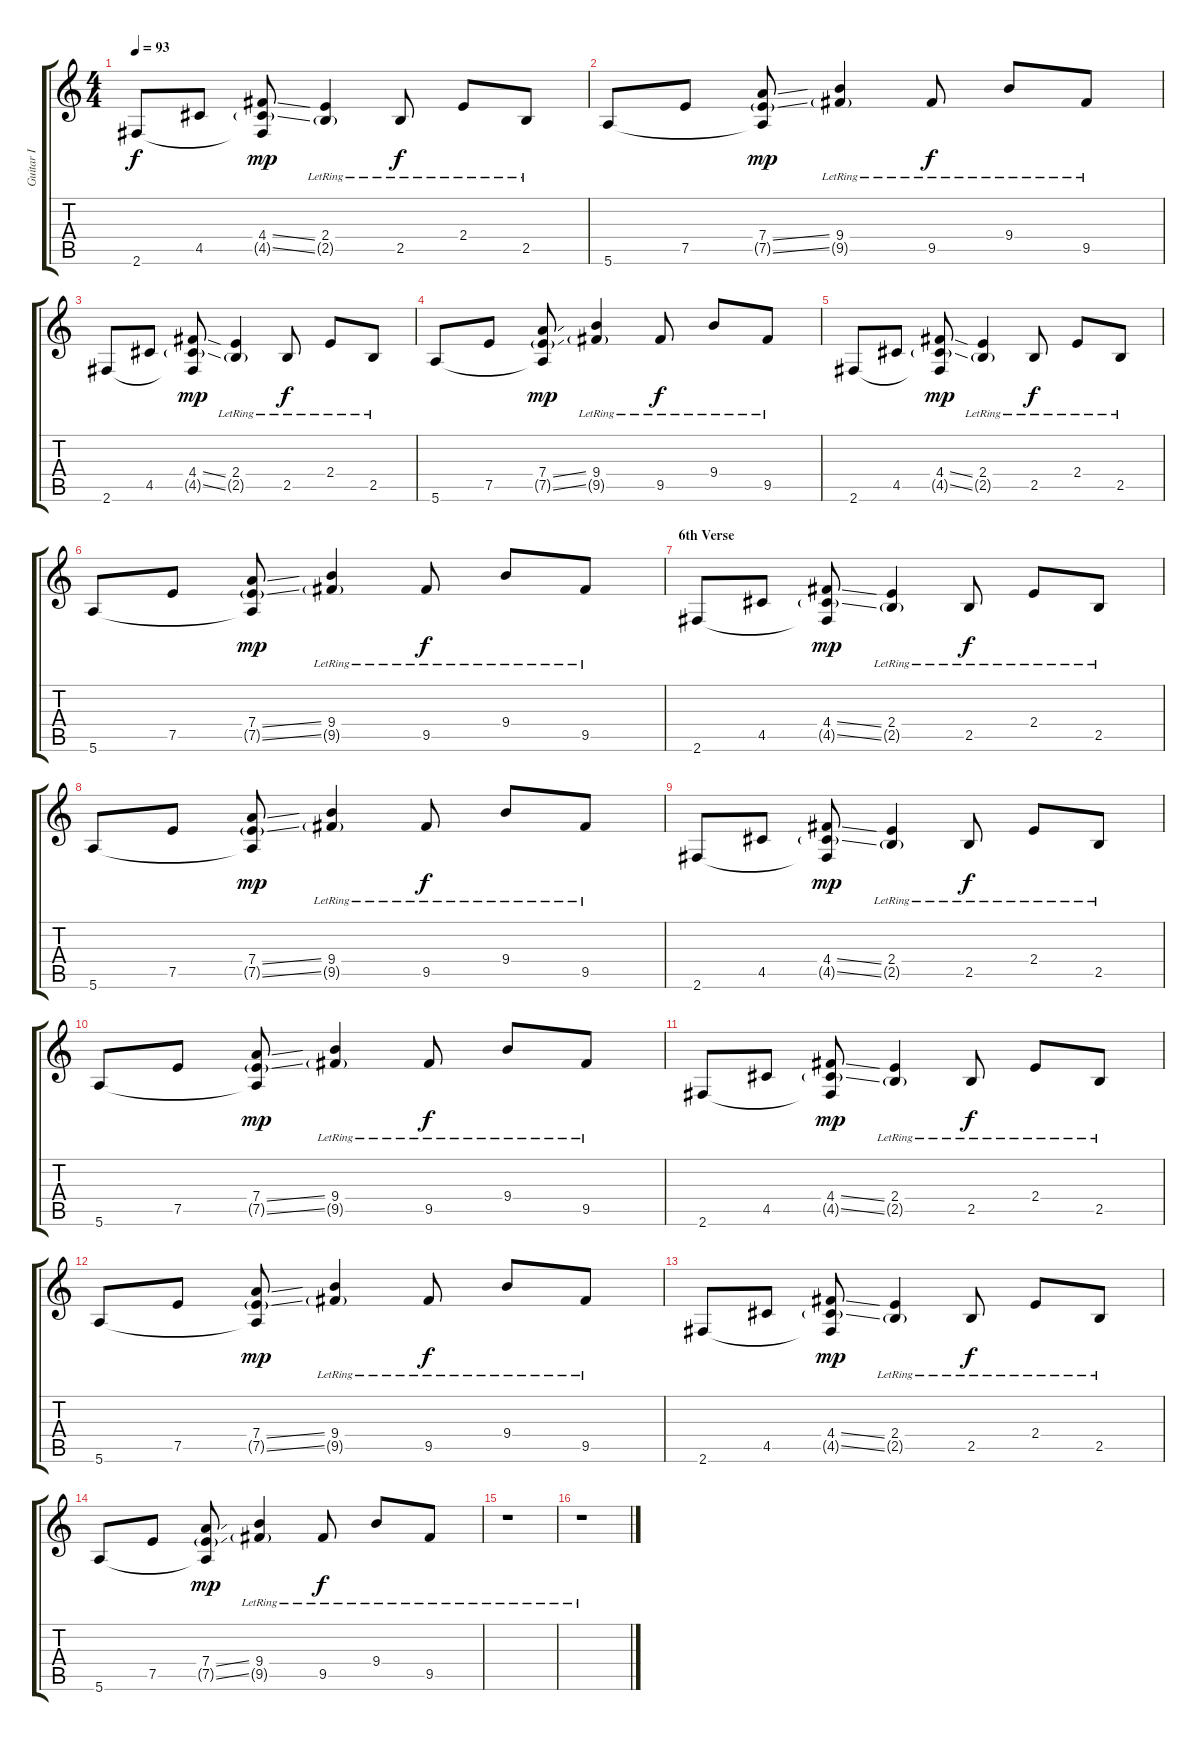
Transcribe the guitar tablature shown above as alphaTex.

\track ("Guitar I" "Guitar I") {instrument acousticguitarnylon}
\staff {score tabs}
\tuning (E4 B3 G3 D3 A2 E2) {hide}
\ts (4 4)
\tempo 93
\clef g2
\ks c
2.6.8{dy f} 4.5.8 (4.4{ss} 4.5{ss g} 2.6{t}).8{dy mp} (2.4{lr} 2.5{g}).4 2.5{lr}.8{dy f} 2.4{lr}.8 2.5{lr}.8 |
5.6.8 7.5.8 (7.4{ss} 7.5{ss g} 5.6{t}).8{dy mp} (9.4{lr} 9.5{g}).4 9.5{lr}.8{dy f} 9.4{lr}.8 9.5{lr}.8 |
2.6.8 4.5.8 (4.4{ss} 4.5{ss g} 2.6{t}).8{dy mp} (2.4{lr} 2.5{g}).4 2.5{lr}.8{dy f} 2.4{lr}.8 2.5{lr}.8 |
5.6.8 7.5.8 (7.4{ss} 7.5{ss g} 5.6{t}).8{dy mp} (9.4{lr} 9.5{g}).4 9.5{lr}.8{dy f} 9.4{lr}.8 9.5{lr}.8 |
2.6.8 4.5.8 (4.4{ss} 4.5{ss g} 2.6{t}).8{dy mp} (2.4{lr} 2.5{g}).4 2.5{lr}.8{dy f} 2.4{lr}.8 2.5{lr}.8 |
5.6.8 7.5.8 (7.4{ss} 7.5{ss g} 5.6{t}).8{dy mp} (9.4{lr} 9.5{g}).4 9.5{lr}.8{dy f} 9.4{lr}.8 9.5{lr}.8 |
\section ("" "6th Verse")
2.6.8 4.5.8 (4.4{ss} 4.5{ss g} 2.6{t}).8{dy mp} (2.4{lr} 2.5{g}).4 2.5{lr}.8{dy f} 2.4{lr}.8 2.5{lr}.8 |
5.6.8 7.5.8 (7.4{ss} 7.5{ss g} 5.6{t}).8{dy mp} (9.4{lr} 9.5{g}).4 9.5{lr}.8{dy f} 9.4{lr}.8 9.5{lr}.8 |
2.6.8 4.5.8 (4.4{ss} 4.5{ss g} 2.6{t}).8{dy mp} (2.4{lr} 2.5{g}).4 2.5{lr}.8{dy f} 2.4{lr}.8 2.5{lr}.8 |
5.6.8 7.5.8 (7.4{ss} 7.5{ss g} 5.6{t}).8{dy mp} (9.4{lr} 9.5{g}).4 9.5{lr}.8{dy f} 9.4{lr}.8 9.5{lr}.8 |
2.6.8 4.5.8 (4.4{ss} 4.5{ss g} 2.6{t}).8{dy mp} (2.4{lr} 2.5{g}).4 2.5{lr}.8{dy f} 2.4{lr}.8 2.5{lr}.8 |
5.6.8 7.5.8 (7.4{ss} 7.5{ss g} 5.6{t}).8{dy mp} (9.4{lr} 9.5{g}).4 9.5{lr}.8{dy f} 9.4{lr}.8 9.5{lr}.8 |
2.6.8 4.5.8 (4.4{ss} 4.5{ss g} 2.6{t}).8{dy mp} (2.4{lr} 2.5{g}).4 2.5{lr}.8{dy f} 2.4{lr}.8 2.5{lr}.8 |
5.6.8 7.5.8 (7.4{ss} 7.5{ss g} 5.6{t}).8{dy mp} (9.4{lr} 9.5{g}).4 9.5{lr}.8{dy f} 9.4{lr}.8 9.5{lr}.8 |
r.1 |
r.1
